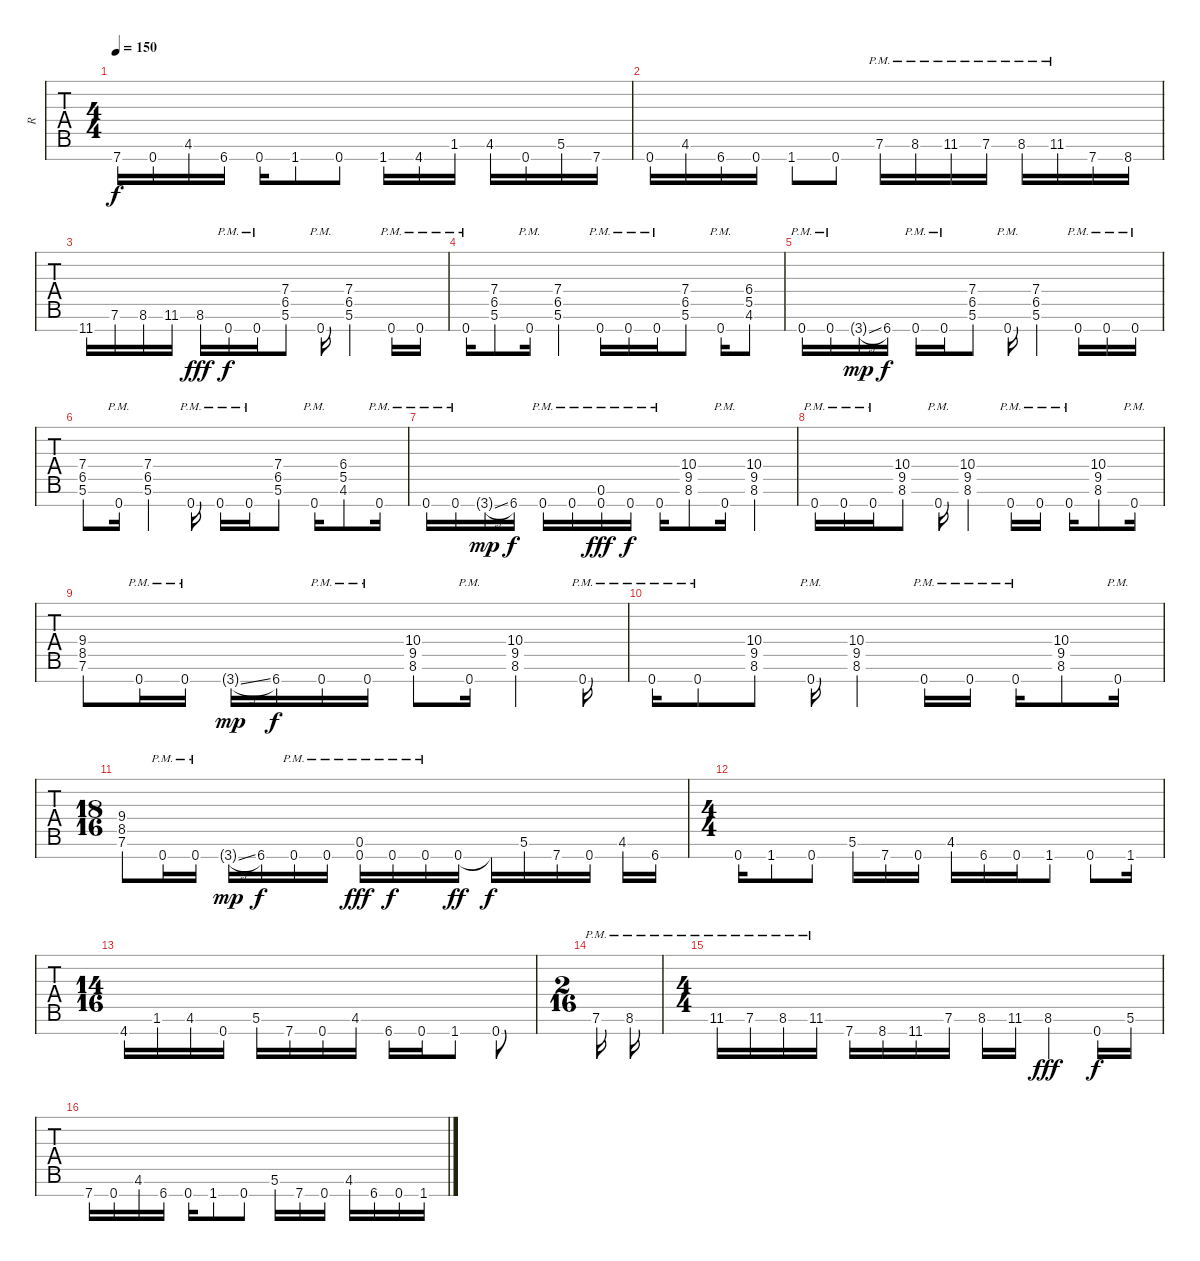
\track ("R" "R") {instrument distortionguitar}
\staff {tabs}
\tuning (E4 B3 G3 D3 A2 E2 A1) {hide}
\ts (4 4)
\tempo 150
\clef f4
\ks c
7.7.16{dy f} 0.7.16 4.6.16 6.7.16 0.7.16 1.7.8 0.7.8 1.7.16 4.7.16 1.6.16 4.6.16 0.7.16 5.6.16 7.7.16 |
0.7.16 4.6.16 6.7.16 0.7.16 1.7.8 0.7.8 7.6{pm}.16 8.6{pm}.16 11.6{pm}.16 7.6{pm}.16 8.6{pm}.16 11.6{pm}.16 7.7.16 8.7.16 |
11.7.16 7.6.16 8.6.16 11.6.16 8.6{hac}.16{dy fff} 0.7{pm}.16{dy f} 0.7{pm}.16 (7.4 6.5 5.6).8 0.7{pm}.16 (7.4 6.5 5.6).4 0.7{pm}.16 0.7{pm}.16 |
0.7{pm}.16 (7.4 6.5 5.6).8 0.7{pm}.16 (7.4 6.5 5.6).4 0.7{pm}.16 0.7{pm}.16 0.7{pm}.16 (7.4 6.5 5.6).8 0.7{pm}.16 (6.4 5.5 4.6).8 |
0.7{pm}.16 0.7{pm}.16 3.7{sl g}.16{dy mp} 6.7.16{dy f} 0.7{pm}.16 0.7{pm}.16 (7.4 6.5 5.6).8 0.7{pm}.16 (7.4 6.5 5.6).4 0.7{pm}.16 0.7{pm}.16 0.7{pm}.16 |
(7.4 6.5 5.6).8 0.7{pm}.16 (7.4 6.5 5.6).4 0.7{pm}.16 0.7{pm}.16 0.7{pm}.16 (7.4 6.5 5.6).8 0.7{pm}.16 (6.4 5.5 4.6).8 0.7{pm}.16 |
0.7{pm}.16 0.7{pm}.16 3.7{sl g}.16{dy mp} 6.7.16{dy f} 0.7{pm}.16 0.7{pm}.16 (0.6{hac pm} 0.7{hac pm}).16{dy fff} 0.7{pm}.16{dy f} 0.7{pm}.16 (10.4 9.5 8.6).8 0.7{pm}.16 (10.4 9.5 8.6).4 |
0.7{pm}.16 0.7{pm}.16 0.7{pm}.16 (10.4 9.5 8.6).8 0.7{pm}.16 (10.4 9.5 8.6).4 0.7{pm}.16 0.7{pm}.16 0.7{pm}.16 (10.4 9.5 8.6).8 0.7{pm}.16 |
(9.4 8.5 7.6).8 0.7{pm}.16 0.7{pm}.16 3.7{sl g}.16{dy mp} 6.7.16{dy f} 0.7{pm}.16 0.7{pm}.16 (10.4 9.5 8.6).8 0.7{pm}.16 (10.4 9.5 8.6).4 0.7{pm}.16 |
0.7{pm}.16 0.7{pm}.8 (10.4 9.5 8.6).8 0.7{pm}.16 (10.4 9.5 8.6).4 0.7{pm}.16 0.7{pm}.16 0.7{pm}.16 (10.4 9.5 8.6).8 0.7{pm}.16 |
\ts (18 16)
(9.4 8.5 7.6).8 0.7{pm}.16 0.7{pm}.16 3.7{sl g}.16{dy mp} 6.7.16{dy f} 0.7{pm}.16 0.7{pm}.16 (0.6{hac pm} 0.7{hac pm}).16{dy fff} 0.7{pm}.16{dy f} 0.7{pm}.16 0.7{ac}.16{dy ff} 0.7{t}.16{dy f} 5.6.16 7.7.16 0.7.16 4.6.16 6.7.16 |
\ts (4 4)
0.7.16 1.7.8 0.7.8 5.6.16 7.7.16 0.7.16 4.6.16 6.7.16 0.7.16 1.7.8 0.7.8 1.7.16 |
\ts (14 16)
4.7.16 1.6.16 4.6.16 0.7.16 5.6.16 7.7.16 0.7.16 4.6.16 6.7.16 0.7.16 1.7.8 0.7.8 |
\ts (2 16)
7.6{pm}.16 8.6{pm}.16 |
\ts (4 4)
11.6{pm}.16 7.6{pm}.16 8.6{pm}.16 11.6{pm}.16 7.7.16 8.7.16 11.7.16 7.6.16 8.6.16 11.6.16 8.6{hac st}.4{dy fff} 0.7.16{dy f} 5.6.16 |
7.7.16 0.7.16 4.6.16 6.7.16 0.7.16 1.7.8 0.7.8 5.6.16 7.7.16 0.7.16 4.6.16 6.7.16 0.7.16 1.7.16
